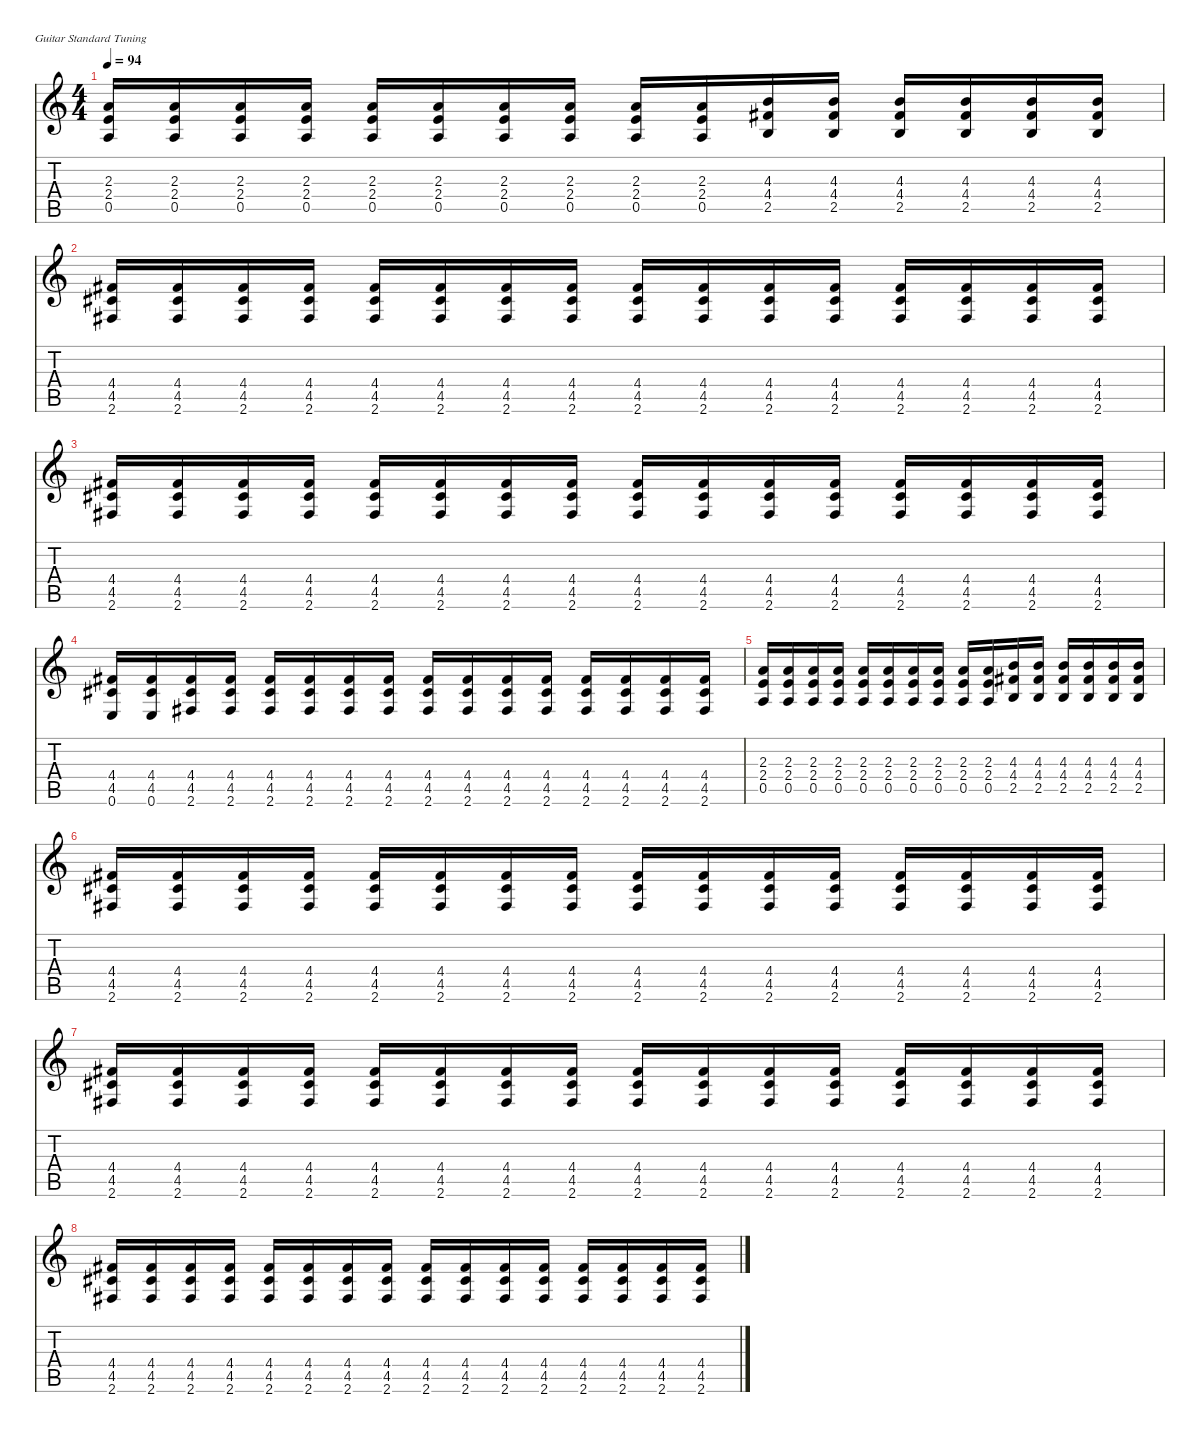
\defaultSystemsLayout 4
\hideDynamics
\bracketExtendMode nobrackets
\singleTrackTrackNamePolicy hidden
\multiTrackTrackNamePolicy hidden
\otherSystemsTrackNameOrientation horizontal
\track ("guitar 1" "dist.guit.") {instrument distortionguitar}
\staff {score tabs}
\tuning (E4 B3 G3 D3 A2 E2)
\ts (4 4)
\tempo 94
\clef g2
\ks c
(2.3 2.4 0.5).16{dy f beam Up} (2.3 2.4 0.5).16{dy mp beam Up} (2.3 2.4 0.5).16{dy mf beam Up} (2.3 2.4 0.5).16{dy mp beam Up} (2.3 2.4 0.5).16{dy mf beam Up} (2.3 2.4 0.5).16{dy mp beam Up} (2.3 2.4 0.5).16{dy mf beam Up} (2.3 2.4 0.5).16{dy mp beam Up} (2.3 2.4 0.5).16{dy mf beam Up} (2.3 2.4 0.5).16{dy mp beam Up} (4.3 4.4{acc #} 2.5).16{dy f beam Up} (4.3 4.4{acc #} 2.5).16{beam Up} (4.3 4.4{acc #} 2.5).16{beam Up} (4.3 4.4{acc #} 2.5).16{beam Up} (4.3 4.4{acc #} 2.5).16{beam Up} (4.3 4.4{acc #} 2.5).16{beam Up} |
(4.4{acc #} 4.5{acc #} 2.6{acc #}).16{beam Up} (4.4{acc #} 4.5{acc #} 2.6{acc #}).16{dy mp beam Up} (4.4{acc #} 4.5{acc #} 2.6{acc #}).16{dy mf beam Up} (4.4{acc #} 4.5{acc #} 2.6{acc #}).16{dy mp beam Up} (4.4{acc #} 4.5{acc #} 2.6{acc #}).16{dy mf beam Up} (4.4{acc #} 4.5{acc #} 2.6{acc #}).16{dy mp beam Up} (4.4{acc #} 4.5{acc #} 2.6{acc #}).16{dy mf beam Up} (4.4{acc #} 4.5{acc #} 2.6{acc #}).16{dy mp beam Up} (4.4{acc #} 4.5{acc #} 2.6{acc #}).16{dy mf beam Up} (4.4{acc #} 4.5{acc #} 2.6{acc #}).16{dy mp beam Up} (4.4{acc #} 4.5{acc #} 2.6{acc #}).16{dy f beam Up} (4.4{acc #} 4.5{acc #} 2.6{acc #}).16{dy mp beam Up} (4.4{acc #} 4.5{acc #} 2.6{acc #}).16{dy mf beam Up} (4.4{acc #} 4.5{acc #} 2.6{acc #}).16{dy mp beam Up} (4.4{acc #} 4.5{acc #} 2.6{acc #}).16{dy mf beam Up} (4.4{acc #} 4.5{acc #} 2.6{acc #}).16{beam Up} |
(4.4{acc #} 4.5{acc #} 2.6{acc #}).16{dy f beam Up} (4.4{acc #} 4.5{acc #} 2.6{acc #}).16{dy mp beam Up} (4.4{acc #} 4.5{acc #} 2.6{acc #}).16{dy mf beam Up} (4.4{acc #} 4.5{acc #} 2.6{acc #}).16{dy mp beam Up} (4.4{acc #} 4.5{acc #} 2.6{acc #}).16{dy mf beam Up} (4.4{acc #} 4.5{acc #} 2.6{acc #}).16{dy mp beam Up} (4.4{acc #} 4.5{acc #} 2.6{acc #}).16{dy mf beam Up} (4.4{acc #} 4.5{acc #} 2.6{acc #}).16{dy mp beam Up} (4.4{acc #} 4.5{acc #} 2.6{acc #}).16{dy mf beam Up} (4.4{acc #} 4.5{acc #} 2.6{acc #}).16{dy mp beam Up} (4.4{acc #} 4.5{acc #} 2.6{acc #}).16{dy f beam Up} (4.4{acc #} 4.5{acc #} 2.6{acc #}).16{dy mp beam Up} (4.4{acc #} 4.5{acc #} 2.6{acc #}).16{dy mf beam Up} (4.4{acc #} 4.5{acc #} 2.6{acc #}).16{dy mp beam Up} (4.4{acc #} 4.5{acc #} 2.6{acc #}).16{dy mf beam Up} (4.4{acc #} 4.5{acc #} 2.6{acc #}).16{beam Up} |
(4.4{acc #} 4.5{acc #} 0.6).16{dy f beam Up} (4.4{acc #} 4.5{acc #} 0.6).16{dy mp beam Up} (4.4{acc #} 4.5{acc #} 2.6{acc #}).16{dy mf beam Up} (4.4{acc #} 4.5{acc #} 2.6{acc #}).16{dy mp beam Up} (4.4{acc #} 4.5{acc #} 2.6{acc #}).16{dy mf beam Up} (4.4{acc #} 4.5{acc #} 2.6{acc #}).16{dy mp beam Up} (4.4{acc #} 4.5{acc #} 2.6{acc #}).16{dy mf beam Up} (4.4{acc #} 4.5{acc #} 2.6{acc #}).16{dy mp beam Up} (4.4{acc #} 4.5{acc #} 2.6{acc #}).16{dy mf beam Up} (4.4{acc #} 4.5{acc #} 2.6{acc #}).16{dy mp beam Up} (4.4{acc #} 4.5{acc #} 2.6{acc #}).16{dy f beam Up} (4.4{acc #} 4.5{acc #} 2.6{acc #}).16{dy mp beam Up} (4.4{acc #} 4.5{acc #} 2.6{acc #}).16{dy mf beam Up} (4.4{acc #} 4.5{acc #} 2.6{acc #}).16{dy mp beam Up} (4.4{acc #} 4.5{acc #} 2.6{acc #}).16{dy mf beam Up} (4.4{acc #} 4.5{acc #} 2.6{acc #}).16{beam Up} |
(2.3 2.4 0.5).16{dy f beam Up} (2.3 2.4 0.5).16{dy mp beam Up} (2.3 2.4 0.5).16{dy mf beam Up} (2.3 2.4 0.5).16{dy mp beam Up} (2.3 2.4 0.5).16{dy mf beam Up} (2.3 2.4 0.5).16{dy mp beam Up} (2.3 2.4 0.5).16{dy mf beam Up} (2.3 2.4 0.5).16{dy mp beam Up} (2.3 2.4 0.5).16{dy mf beam Up} (2.3 2.4 0.5).16{dy mp beam Up} (4.3 4.4{acc #} 2.5).16{dy f beam Up} (4.3 4.4{acc #} 2.5).16{beam Up} (4.3 4.4{acc #} 2.5).16{beam Up} (4.3 4.4{acc #} 2.5).16{beam Up} (4.3 4.4{acc #} 2.5).16{beam Up} (4.3 4.4{acc #} 2.5).16{beam Up} |
(4.4{acc #} 4.5{acc #} 2.6{acc #}).16{beam Up} (4.4{acc #} 4.5{acc #} 2.6{acc #}).16{dy mp beam Up} (4.4{acc #} 4.5{acc #} 2.6{acc #}).16{dy mf beam Up} (4.4{acc #} 4.5{acc #} 2.6{acc #}).16{dy mp beam Up} (4.4{acc #} 4.5{acc #} 2.6{acc #}).16{dy mf beam Up} (4.4{acc #} 4.5{acc #} 2.6{acc #}).16{dy mp beam Up} (4.4{acc #} 4.5{acc #} 2.6{acc #}).16{dy mf beam Up} (4.4{acc #} 4.5{acc #} 2.6{acc #}).16{dy mp beam Up} (4.4{acc #} 4.5{acc #} 2.6{acc #}).16{dy mf beam Up} (4.4{acc #} 4.5{acc #} 2.6{acc #}).16{dy mp beam Up} (4.4{acc #} 4.5{acc #} 2.6{acc #}).16{dy f beam Up} (4.4{acc #} 4.5{acc #} 2.6{acc #}).16{dy mp beam Up} (4.4{acc #} 4.5{acc #} 2.6{acc #}).16{dy mf beam Up} (4.4{acc #} 4.5{acc #} 2.6{acc #}).16{dy mp beam Up} (4.4{acc #} 4.5{acc #} 2.6{acc #}).16{dy mf beam Up} (4.4{acc #} 4.5{acc #} 2.6{acc #}).16{beam Up} |
(4.4{acc #} 4.5{acc #} 2.6{acc #}).16{dy f beam Up} (4.4{acc #} 4.5{acc #} 2.6{acc #}).16{dy mp beam Up} (4.4{acc #} 4.5{acc #} 2.6{acc #}).16{dy mf beam Up} (4.4{acc #} 4.5{acc #} 2.6{acc #}).16{dy mp beam Up} (4.4{acc #} 4.5{acc #} 2.6{acc #}).16{dy mf beam Up} (4.4{acc #} 4.5{acc #} 2.6{acc #}).16{dy mp beam Up} (4.4{acc #} 4.5{acc #} 2.6{acc #}).16{dy mf beam Up} (4.4{acc #} 4.5{acc #} 2.6{acc #}).16{dy mp beam Up} (4.4{acc #} 4.5{acc #} 2.6{acc #}).16{dy mf beam Up} (4.4{acc #} 4.5{acc #} 2.6{acc #}).16{dy mp beam Up} (4.4{acc #} 4.5{acc #} 2.6{acc #}).16{dy f beam Up} (4.4{acc #} 4.5{acc #} 2.6{acc #}).16{dy mp beam Up} (4.4{acc #} 4.5{acc #} 2.6{acc #}).16{dy mf beam Up} (4.4{acc #} 4.5{acc #} 2.6{acc #}).16{dy mp beam Up} (4.4{acc #} 4.5{acc #} 2.6{acc #}).16{dy mf beam Up} (4.4{acc #} 4.5{acc #} 2.6{acc #}).16{beam Up} |
(4.4{acc #} 4.5{acc #} 2.6{acc #}).16{dy f beam Up} (4.4{acc #} 4.5{acc #} 2.6{acc #}).16{dy mp beam Up} (4.4{acc #} 4.5{acc #} 2.6{acc #}).16{dy mf beam Up} (4.4{acc #} 4.5{acc #} 2.6{acc #}).16{dy mp beam Up} (4.4{acc #} 4.5{acc #} 2.6{acc #}).16{dy mf beam Up} (4.4{acc #} 4.5{acc #} 2.6{acc #}).16{dy mp beam Up} (4.4{acc #} 4.5{acc #} 2.6{acc #}).16{dy mf beam Up} (4.4{acc #} 4.5{acc #} 2.6{acc #}).16{dy mp beam Up} (4.4{acc #} 4.5{acc #} 2.6{acc #}).16{dy mf beam Up} (4.4{acc #} 4.5{acc #} 2.6{acc #}).16{dy mp beam Up} (4.4{acc #} 4.5{acc #} 2.6{acc #}).16{dy f beam Up} (4.4{acc #} 4.5{acc #} 2.6{acc #}).16{dy mp beam Up} (4.4{acc #} 4.5{acc #} 2.6{acc #}).16{dy mf beam Up} (4.4{acc #} 4.5{acc #} 2.6{acc #}).16{dy mp beam Up} (4.4{acc #} 4.5{acc #} 2.6{acc #}).16{dy mf beam Up} (4.4{acc #} 4.5{acc #} 2.6{acc #}).16{beam Up}
